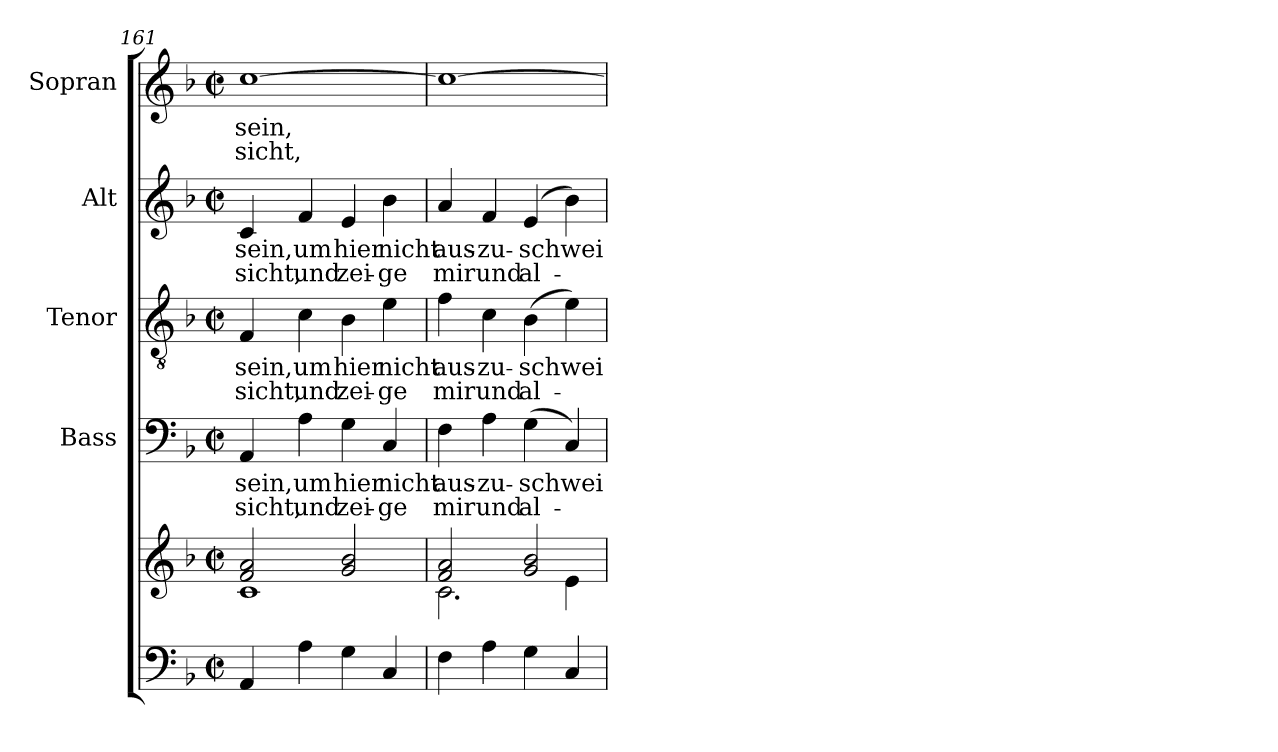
**kern	**kern	**kern	**text	**text	**kern	**text	**text	**kern	**text	**text	**kern	**text	**text
*part5	*part5	*part4	*part4	*part4	*part3	*part3	*part3	*part2	*part2	*part2	*part1	*part1	*part1
*staff6	*staff5	*staff4	*staff4	*staff4	*staff3	*staff3	*staff3	*staff2	*staff2	*staff2	*staff1	*staff1	*staff1
*	*	*I"Bass	*	*	*I"Tenor	*	*	*I"Alt	*	*	*I"Sopran	*	*
*	*	*I'B.	*	*	*I'T.	*	*	*I'A.	*	*	*I'S.	*	*
!!LO:PB:g=z
*clefF4	*clefG2	*clefF4	*	*	*clefGv2	*	*	*clefG2	*	*	*clefG2	*	*
*k[b-]	*k[b-]	*k[b-]	*	*	*k[b-]	*	*	*k[b-]	*	*	*k[b-]	*	*
*F:	*F:	*F:	*	*	*F:	*	*	*F:	*	*	*F:	*	*
*M2/2	*M2/2	*M2/2	*	*	*M2/2	*	*	*M2/2	*	*	*M2/2	*	*
*met(c|)	*met(c|)	*met(c|)	*	*	*met(c|)	*	*	*met(c|)	*	*	*met(c|)	*	*
=161	=161	=161	=161	=161	=161	=161	=161	=161	=161	=161	=161	=161	=161
*	*^	*	*	*	*	*	*	*	*	*	*	*	*
!	!	!	!	!LO:LY:b	!LO:LY:b	!	!LO:LY:b	!LO:LY:b	!	!LO:LY:b	!LO:LY:b	!	!LO:LY:b	!LO:LY:b
4AA/	2f/ 2a/	1c	4AA/	sein,	-sicht,	4F/	sein,	-sicht,	4c/	sein,	-sicht,	[1cc	sein,	-sicht,
!	!	!	!	!LO:LY:b	!LO:LY:b	!	!LO:LY:b	!LO:LY:b	!	!LO:LY:b	!LO:LY:b	!	!	!
4A\	.	.	4A\	um	und	4c\	um	und	4f/	um	und	.	.	.
!	!	!	!	!LO:LY:b	!LO:LY:b	!	!LO:LY:b	!LO:LY:b	!	!LO:LY:b	!LO:LY:b	!	!	!
4G\	2g/ 2b-/	.	4G\	hier	zei-	4B-\	hier	zei-	4e/	hier	zei-	.	.	.
!	!	!	!	!LO:LY:b	!LO:LY:b	!	!LO:LY:b	!LO:LY:b	!	!LO:LY:b	!LO:LY:b	!	!	!
4C/	.	.	4C/	nicht	-ge	4e\	nicht	-ge	4b-\	nicht	-ge	.	.	.
=162	=162	=162	=162	=162	=162	=162	=162	=162	=162	=162	=162	=162	=162	=162
!	!	!	!	!LO:LY:b	!LO:LY:b	!	!LO:LY:b	!LO:LY:b	!	!LO:LY:b	!LO:LY:b	!	!	!
4F\	2f/ 2a/	2.c\	4F\	aus-	mir	4f\	aus-	mir	4a/	aus-	mir	1cc_	.	.
!	!	!	!	!LO:LY:b	!LO:LY:b	!	!LO:LY:b	!LO:LY:b	!	!LO:LY:b	!LO:LY:b	!	!	!
4A\	.	.	4A\	-zu-	und	4c\	-zu-	und	4f/	-zu-	und	.	.	.
!	!	!	!	!LO:LY:b	!LO:LY:b	!	!LO:LY:b	!LO:LY:b	!	!LO:LY:b	!LO:LY:b	!	!	!
4G\	2g/ 2b-/	.	(>4G\	-schwei-	al-	(>4B-\	-schwei-	al-	(4e/	-schwei-	al-	.	.	.
4C/	.	4e\	4C/)	.	.	4e\)	.	.	4b-\)	.	.	.	.	.
*	*v	*v	*	*	*	*	*	*	*	*	*	*	*	*
=	=	=	=	=	=	=	=	=	=	=	=	=	=
*-	*-	*-	*-	*-	*-	*-	*-	*-	*-	*-	*-	*-	*-
